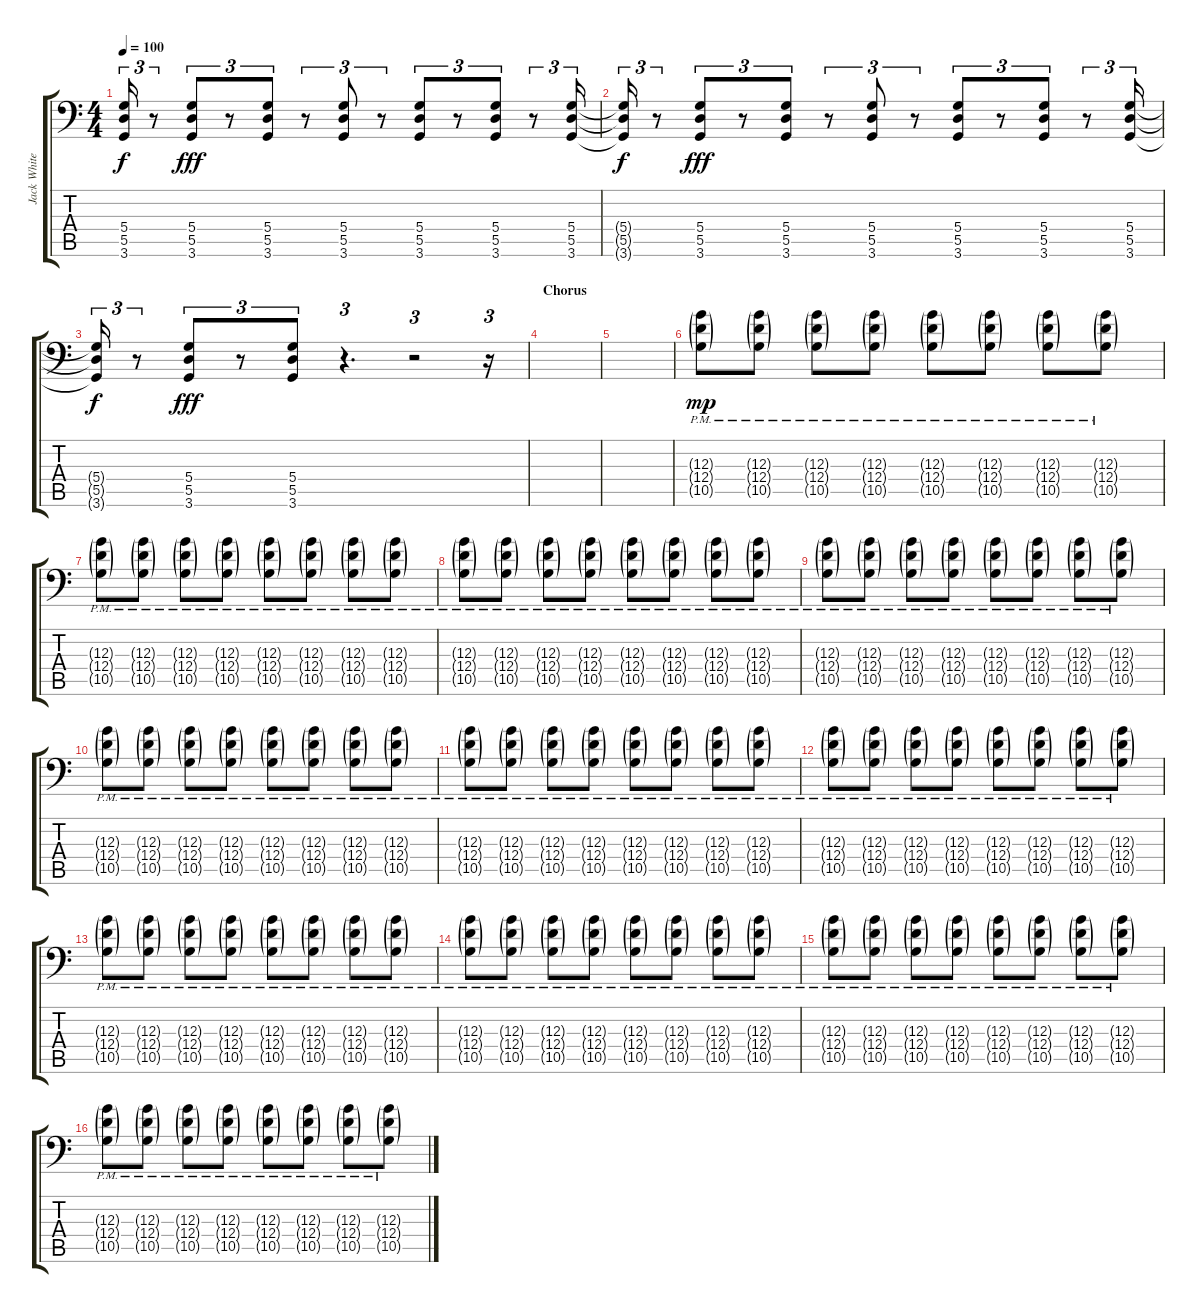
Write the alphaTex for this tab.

\track ("Jack White (Guitar)" "Jack White") {instrument distortionguitar}
\staff {score tabs}
\tuning (E4 B2 G2 D2 A1 E1) {hide}
\ts (4 4)
\tempo 100
\clef f4
\ks c
(5.4{t} 5.5{t} 3.6{t}).16{tu (3 2) dy f} r.8{tu (3 2)} (5.4 5.5 3.6).8{tu (3 2) dy fff} r.8{tu (3 2)} (5.4 5.5 3.6).8{tu (3 2)} r.8{tu (3 2)} (5.4 5.5 3.6).8{tu (3 2)} r.8{tu (3 2)} (5.4 5.5 3.6).8{tu (3 2)} r.8{tu (3 2)} (5.4 5.5 3.6).8{tu (3 2)} r.8{tu (3 2)} (5.4 5.5 3.6).16{tu (3 2)} |
(5.4{t} 5.5{t} 3.6{t}).16{tu (3 2) dy f} r.8{tu (3 2)} (5.4 5.5 3.6).8{tu (3 2) dy fff} r.8{tu (3 2)} (5.4 5.5 3.6).8{tu (3 2)} r.8{tu (3 2)} (5.4 5.5 3.6).8{tu (3 2)} r.8{tu (3 2)} (5.4 5.5 3.6).8{tu (3 2)} r.8{tu (3 2)} (5.4 5.5 3.6).8{tu (3 2)} r.8{tu (3 2)} (5.4 5.5 3.6).16{tu (3 2)} |
(5.4{t} 5.5{t} 3.6{t}).16{tu (3 2) dy f} r.8{tu (3 2)} (5.4 5.5 3.6).8{tu (3 2) dy fff} r.8{tu (3 2)} (5.4 5.5 3.6).8{tu (3 2)} r.4{d tu (3 2)} r.2{tu (3 2)} r.16{tu (3 2)} |
\section ("" "Chorus")
|
|
(12.3{g pm} 12.4{g pm} 10.5{g pm}).8{dy mp volume 8} (12.3{g pm} 12.4{g pm} 10.5{g pm}).8 (12.3{g pm} 12.4{g pm} 10.5{g pm}).8 (12.3{g pm} 12.4{g pm} 10.5{g pm}).8 (12.3{g pm} 12.4{g pm} 10.5{g pm}).8 (12.3{g pm} 12.4{g pm} 10.5{g pm}).8 (12.3{g pm} 12.4{g pm} 10.5{g pm}).8 (12.3{g pm} 12.4{g pm} 10.5{g pm}).8 |
(12.3{g pm} 12.4{g pm} 10.5{g pm}).8 (12.3{g pm} 12.4{g pm} 10.5{g pm}).8 (12.3{g pm} 12.4{g pm} 10.5{g pm}).8 (12.3{g pm} 12.4{g pm} 10.5{g pm}).8 (12.3{g pm} 12.4{g pm} 10.5{g pm}).8 (12.3{g pm} 12.4{g pm} 10.5{g pm}).8 (12.3{g pm} 12.4{g pm} 10.5{g pm}).8 (12.3{g pm} 12.4{g pm} 10.5{g pm}).8 |
(12.3{g pm} 12.4{g pm} 10.5{g pm}).8 (12.3{g pm} 12.4{g pm} 10.5{g pm}).8 (12.3{g pm} 12.4{g pm} 10.5{g pm}).8 (12.3{g pm} 12.4{g pm} 10.5{g pm}).8 (12.3{g pm} 12.4{g pm} 10.5{g pm}).8 (12.3{g pm} 12.4{g pm} 10.5{g pm}).8 (12.3{g pm} 12.4{g pm} 10.5{g pm}).8 (12.3{g pm} 12.4{g pm} 10.5{g pm}).8 |
(12.3{g pm} 12.4{g pm} 10.5{g pm}).8 (12.3{g pm} 12.4{g pm} 10.5{g pm}).8 (12.3{g pm} 12.4{g pm} 10.5{g pm}).8 (12.3{g pm} 12.4{g pm} 10.5{g pm}).8 (12.3{g pm} 12.4{g pm} 10.5{g pm}).8 (12.3{g pm} 12.4{g pm} 10.5{g pm}).8 (12.3{g pm} 12.4{g pm} 10.5{g pm}).8 (12.3{g pm} 12.4{g pm} 10.5{g pm}).8 |
(12.3{g pm} 12.4{g pm} 10.5{g pm}).8 (12.3{g pm} 12.4{g pm} 10.5{g pm}).8 (12.3{g pm} 12.4{g pm} 10.5{g pm}).8 (12.3{g pm} 12.4{g pm} 10.5{g pm}).8 (12.3{g pm} 12.4{g pm} 10.5{g pm}).8 (12.3{g pm} 12.4{g pm} 10.5{g pm}).8 (12.3{g pm} 12.4{g pm} 10.5{g pm}).8 (12.3{g pm} 12.4{g pm} 10.5{g pm}).8 |
(12.3{g pm} 12.4{g pm} 10.5{g pm}).8 (12.3{g pm} 12.4{g pm} 10.5{g pm}).8 (12.3{g pm} 12.4{g pm} 10.5{g pm}).8 (12.3{g pm} 12.4{g pm} 10.5{g pm}).8 (12.3{g pm} 12.4{g pm} 10.5{g pm}).8 (12.3{g pm} 12.4{g pm} 10.5{g pm}).8 (12.3{g pm} 12.4{g pm} 10.5{g pm}).8 (12.3{g pm} 12.4{g pm} 10.5{g pm}).8 |
(12.3{g pm} 12.4{g pm} 10.5{g pm}).8 (12.3{g pm} 12.4{g pm} 10.5{g pm}).8 (12.3{g pm} 12.4{g pm} 10.5{g pm}).8 (12.3{g pm} 12.4{g pm} 10.5{g pm}).8 (12.3{g pm} 12.4{g pm} 10.5{g pm}).8 (12.3{g pm} 12.4{g pm} 10.5{g pm}).8 (12.3{g pm} 12.4{g pm} 10.5{g pm}).8 (12.3{g pm} 12.4{g pm} 10.5{g pm}).8 |
(12.3{g pm} 12.4{g pm} 10.5{g pm}).8 (12.3{g pm} 12.4{g pm} 10.5{g pm}).8 (12.3{g pm} 12.4{g pm} 10.5{g pm}).8 (12.3{g pm} 12.4{g pm} 10.5{g pm}).8 (12.3{g pm} 12.4{g pm} 10.5{g pm}).8 (12.3{g pm} 12.4{g pm} 10.5{g pm}).8 (12.3{g pm} 12.4{g pm} 10.5{g pm}).8 (12.3{g pm} 12.4{g pm} 10.5{g pm}).8 |
(12.3{g pm} 12.4{g pm} 10.5{g pm}).8 (12.3{g pm} 12.4{g pm} 10.5{g pm}).8 (12.3{g pm} 12.4{g pm} 10.5{g pm}).8 (12.3{g pm} 12.4{g pm} 10.5{g pm}).8 (12.3{g pm} 12.4{g pm} 10.5{g pm}).8 (12.3{g pm} 12.4{g pm} 10.5{g pm}).8 (12.3{g pm} 12.4{g pm} 10.5{g pm}).8 (12.3{g pm} 12.4{g pm} 10.5{g pm}).8 |
(12.3{g pm} 12.4{g pm} 10.5{g pm}).8 (12.3{g pm} 12.4{g pm} 10.5{g pm}).8 (12.3{g pm} 12.4{g pm} 10.5{g pm}).8 (12.3{g pm} 12.4{g pm} 10.5{g pm}).8 (12.3{g pm} 12.4{g pm} 10.5{g pm}).8 (12.3{g pm} 12.4{g pm} 10.5{g pm}).8 (12.3{g pm} 12.4{g pm} 10.5{g pm}).8 (12.3{g pm} 12.4{g pm} 10.5{g pm}).8 |
(12.3{g pm} 12.4{g pm} 10.5{g pm}).8 (12.3{g pm} 12.4{g pm} 10.5{g pm}).8 (12.3{g pm} 12.4{g pm} 10.5{g pm}).8 (12.3{g pm} 12.4{g pm} 10.5{g pm}).8 (12.3{g pm} 12.4{g pm} 10.5{g pm}).8 (12.3{g pm} 12.4{g pm} 10.5{g pm}).8 (12.3{g pm} 12.4{g pm} 10.5{g pm}).8 (12.3{g pm} 12.4{g pm} 10.5{g pm}).8
